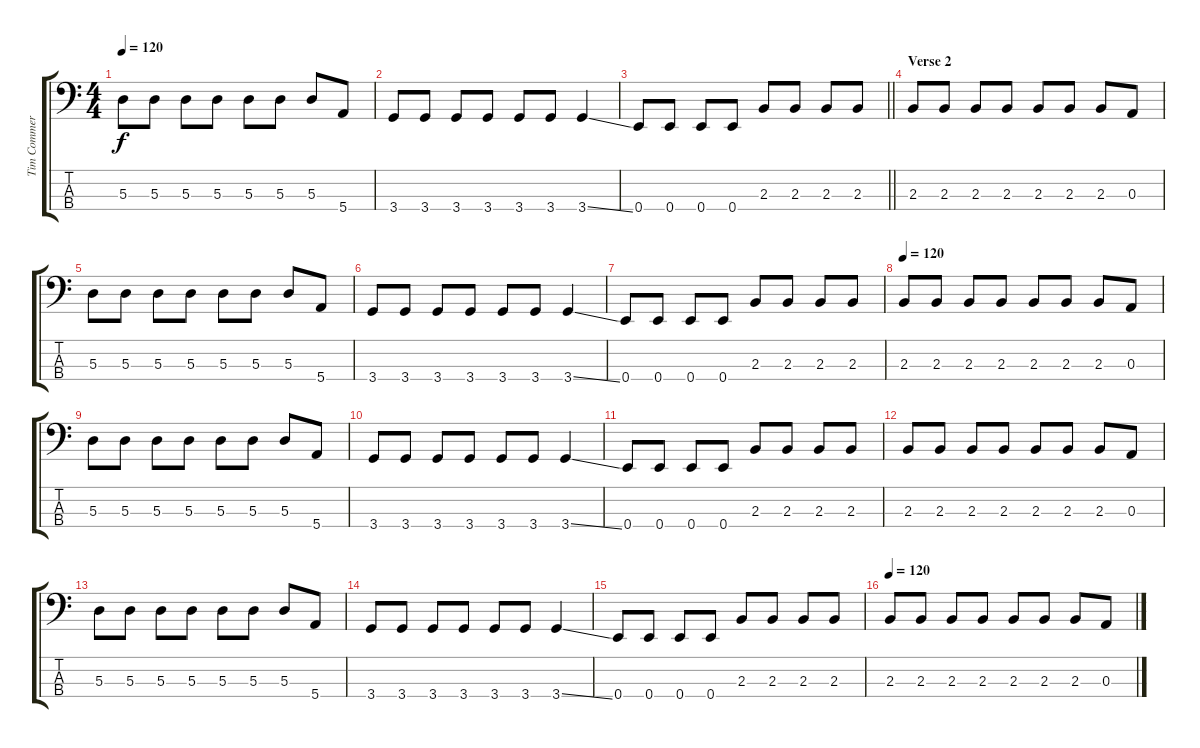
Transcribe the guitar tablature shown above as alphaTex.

\track ("Tim Commerford" "Tim Commer") {instrument electricbassfinger}
\staff {score tabs}
\tuning (G2 D2 A1 E1) {hide}
\ts (4 4)
\tempo 120
\clef f4
\ks c
5.3.8{dy f} 5.3.8 5.3.8 5.3.8 5.3.8 5.3.8 5.3.8 5.4.8 |
3.4.8 3.4.8 3.4.8 3.4.8 3.4.8 3.4.8 3.4{ss}.4 |
\barLineRight lightlight
0.4.8 0.4.8 0.4.8 0.4.8 2.3.8 2.3.8 2.3.8 2.3.8 |
\section ("" "Verse 2")
2.3.8 2.3.8 2.3.8 2.3.8 2.3.8 2.3.8 2.3.8 0.3.8 |
5.3.8 5.3.8 5.3.8 5.3.8 5.3.8 5.3.8 5.3.8 5.4.8 |
3.4.8 3.4.8 3.4.8 3.4.8 3.4.8 3.4.8 3.4{ss}.4 |
0.4.8 0.4.8 0.4.8 0.4.8 2.3.8 2.3.8 2.3.8 2.3.8 |
\tempo 120
2.3.8 2.3.8 2.3.8 2.3.8 2.3.8 2.3.8 2.3.8 0.3.8 |
5.3.8 5.3.8 5.3.8 5.3.8 5.3.8 5.3.8 5.3.8 5.4.8 |
3.4.8 3.4.8 3.4.8 3.4.8 3.4.8 3.4.8 3.4{ss}.4 |
0.4.8 0.4.8 0.4.8 0.4.8 2.3.8 2.3.8 2.3.8 2.3.8 |
2.3.8 2.3.8 2.3.8 2.3.8 2.3.8 2.3.8 2.3.8 0.3.8 |
5.3.8 5.3.8 5.3.8 5.3.8 5.3.8 5.3.8 5.3.8 5.4.8 |
3.4.8 3.4.8 3.4.8 3.4.8 3.4.8 3.4.8 3.4{ss}.4 |
0.4.8 0.4.8 0.4.8 0.4.8 2.3.8 2.3.8 2.3.8 2.3.8 |
\tempo 120
2.3.8 2.3.8 2.3.8 2.3.8 2.3.8 2.3.8 2.3.8 0.3.8
